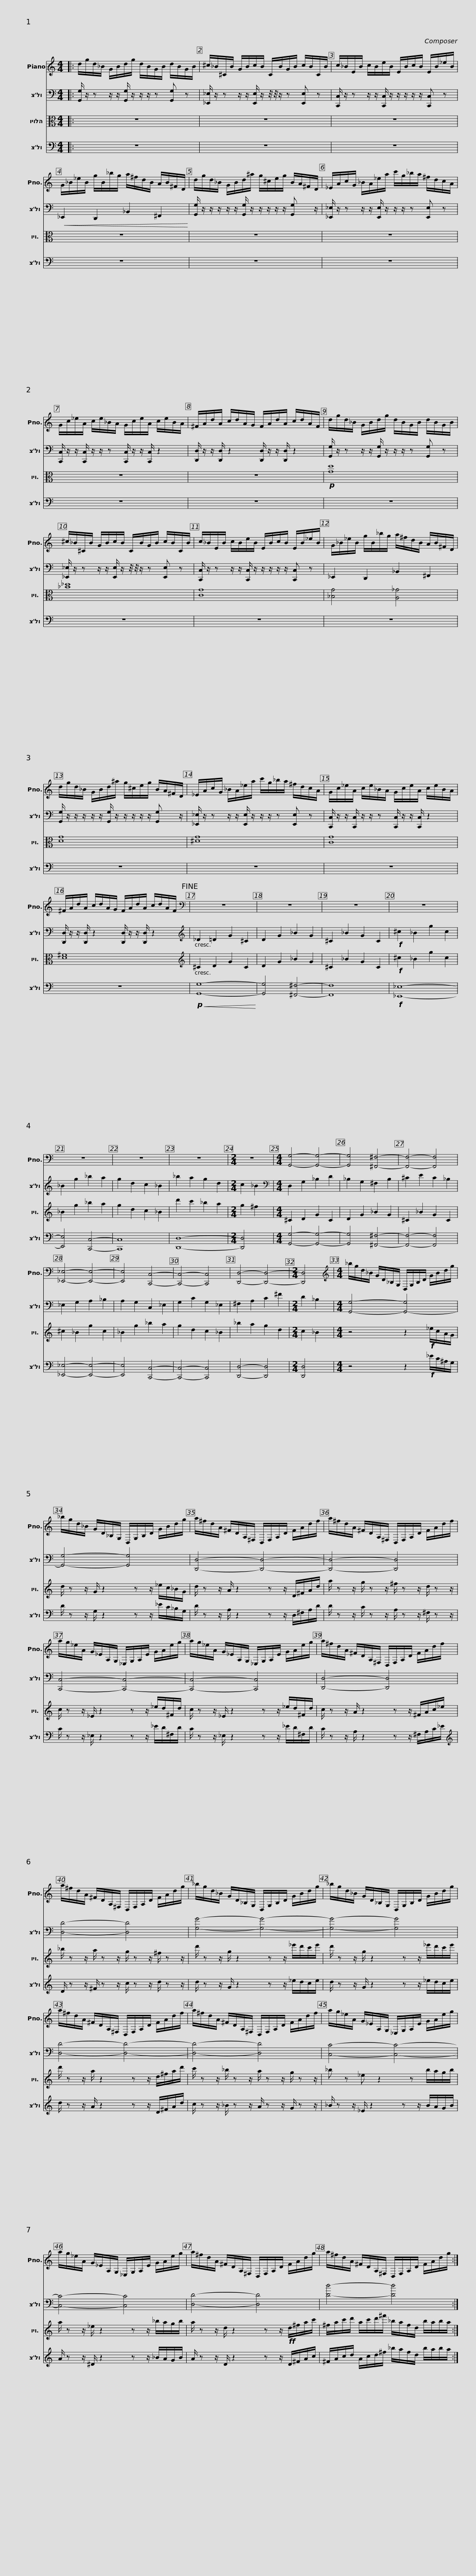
X:1
%%score 1 2 3 4
L:1/8
M:4/4
I:linebreak $
K:C
V:1 treble
V:2 bass
V:3 alto
V:4 bass
V:1
|: d/g/d/_B/ G/B/d/g/ d/B/G/B/ d/B/G/B/ | ^c/_B/^C/B/ G/B/c/B/ C/B/G/B/ c/B/C/B/ |$ c/_B/E/B/ c/B/e/B/ E/B/c/B/ E/B/_e/B/ | G/_B/_e/B/ g/B/_b/g/ a/^f/d/B/ A/B/^F/D/ |$ d/g/d/_B/ G/B/d/^a/ g/^c/e/g/ B/A/^F/D/ | %5
 _E/A/c/G/ _B/A/_e/a/ c'/g/_b/a/ ^f/d/c/A/ |$ G/c/_e/A/ c/e/_B/A/ G/c/e/A/ c/e/B/A/ | ^F/A/d/A/ c/d/A/G/ F/A/d/A/ c/d/A/F/ |$ d/g/d/_B/ G/B/d/g/ d/B/G/B/ d/B/G/B/ | ^c/_B/^C/B/ G/B/c/B/ C/B/G/B/ c/B/C/B/ |$ %10
 c/_B/E/B/ c/B/e/B/ E/B/c/B/ E/B/_e/B/ | G/_B/_e/B/ g/B/_b/g/ a/^f/d/B/ A/B/^F/D/ |$ d/g/d/_B/ G/B/d/^a/ g/^c/e/g/ B/A/^F/D/ | _E/A/c/G/ _B/A/_e/a/ c'/g/_b/a/ ^f/d/c/A/ |$ G/c/_e/A/ c/e/_B/A/ G/c/e/A/ c/e/B/A/ | %15
 ^F/A/d/A/ c/d/A/G/ F/A/d/A/ c/d/A/F/!fine! |[K:bass] z8 |$ z8 | z8 | z8 |$ %20
 z8 | z8 | z8 |[M:2/4] z4 |[M:4/4] [G,,G,]4- [G,,G,]4- | %25
 [G,,G,]4 [^F,,^F,]4- | [F,,F,]4- [F,,F,]4 |$ [_E,,_E,]4- [E,,E,]4- | [E,,E,]4 [C,,C,]4- | [C,,C,]4- [C,,C,]4 | %30
 [D,,D,]4- [D,,D,]4- |[M:2/4] [D,,D,]4 |$[M:4/4][K:treble] _b/g/d/_B/ G/D/_B,/G,/ D,/G,/B,/D/ G/B/d/g/ | _b/g/d/_B/ G/D/_B,/G,/ D,/G,/B,/D/ G/B/d/g/ |$ a/^f/d/A/ ^F/D/A,/^F,/ D,/F,/A,/D/ F/A/d/f/ | %35
 a/^f/d/A/ ^F/D/A,/^F,/ D,/F,/A,/D/ F/A/d/f/ |$ a/g/_e/A/ G/_E/A,/G,/ _E,/G,/A,/E/ G/A/e/g/ | a/g/_e/A/ G/_E/A,/G,/ _E,/G,/A,/E/ G/A/e/g/ |$ a/^f/d/A/ ^F/D/A,/^F,/ D,/F,/A,/D/ F/A/d/f/ | a/^f/d/A/ ^F/D/A,/^F,/ D,/F,/A,/D/ F/A/d/g/ |$ %40
 _b/g/d/_B/ G/D/_B,/G,/ D,/G,/B,/D/ G/B/d/g/ | _b/g/d/_B/ G/D/_B,/G,/ D,/G,/B,/D/ G/B/d/g/ |$ a/^f/d/A/ ^F/D/A,/^F,/ D,/F,/A,/D/ F/A/d/f/ | a/^f/d/A/ ^F/D/A,/^F,/ D,/F,/A,/D/ F/A/d/f/ |$ a/g/_e/A/ G/_E/A,/G,/ _E,/G,/A,/E/ G/A/e/g/ | %45
 a/g/_e/A/ G/_E/A,/G,/ _E,/G,/A,/E/ G/A/e/g/ |$ a/^f/d/A/ ^F/D/A,/^F,/ D,/F,/A,/D/ F/A/d/g/ | a/^f/d/A/ ^F/D/A,/^F,/ D,/F,/A,/D/ F/A/d/g/ :| %48
V:2
|: [G,,G,]/ z/ z z/ z/ [G,,G,]/ z/ z/ z/ z [G,,G,] z | [_E,,_E,]/ z/ z z/ z/ [E,,E,]/ z/ z/4 z/4 z/ z [E,,E,] z |$ [C,,C,]/ z/ z z/ z/ [C,,C,]/ z/ z/ z/ z/ z/ [C,,C,] z |!<(! _E,,2 D,,2 _B,,2 ^F,,2!<)! |$ [G,,G,]/ z/ z/ z/ z/ z/ [G,,G,]/ z/ z/ z/ z/ z/ [G,,G,] x/ z/ | %5
 [_E,,_E,]/ z/ z z/ z/ [E,,E,]/ z/ z/ z/ z [E,,E,] z |$ [C,,C,]/ z/ z/ [C,,C,]/ z/ z/ z [C,,C,]/ z/ z/ [C,,C,]/ z2 | [D,,D,]/ z/ z/ [D,,D,]/ z2 [D,,D,]/ z/ z/ [D,,D,]/ z2 |$ [G,,G,]/ z/ z z/ z/ [G,,G,]/ z/ z/ z/ z [G,,G,] z | [_E,,_E,]/ z/ z z/ z/ [E,,E,]/ z/ z/4 z/4 z/ z [E,,E,] z |$ %10
 [C,,C,]/ z/ z z/ z/ [C,,C,]/ z/ z/ z/ z/ z/ [C,,C,] z | _E,,2 D,,2 _B,,2 ^F,,2 |$ [G,,G,]/ z/ z/ z/ z/ z/ [G,,G,]/ z/ z/ z/ z/ z/ [G,,G,] x/ z/ | [_E,,_E,]/ z/ z z/ z/ [E,,E,]/ z/ z/ z/ z [E,,E,] z |$ [C,,C,]/ z/ z/ [C,,C,]/ z/ z/ z [C,,C,]/ z/ z/ [C,,C,]/ z2 | %15
 [D,,D,]/ z/ z/ [D,,D,]/ z2 [D,,D,]/ z/ z/ [D,,D,]/ z2 |[K:treble] _D2 =D2 G2 ^C2 |$ D2 G2 _B2 G2 | ^C2 _B2 G2 C2 |!f! ^c2 _B2 g2 c2 |$ %20
 _B2 g2 _b2 a2 | g2 d2 c2 _B2 | _b2 a2 g2 d2 |[M:2/4] c2 _B2 |[M:4/4][K:bass] D,2 G,2 _B,2 D2 | %25
 _B,2 G,2 ^F,2 B,2 | ^C2 E2 C2 _B,2 |$ _E,2 G,2 A,2 _B,2 | A,2 G,2 C,2 _E,2 | G,2 C2 G,2 _E,2 | %30
 ^F,2 A,2 C2 ^F2 |[M:2/4] D2 _B,2 |$[M:4/4] [G,,G,]4- [G,,-G,]4 | [G,,G,]4- [G,,G,]4 |$ [D,,D,]4- [D,,D,]4- | %35
 [D,,D,]4- [D,,D,]4 |$ [C,,C,]4- [C,,C,]4- | [C,,C,]4- [C,,C,]4 |$ [D,,D,]4- [D,,D,]4 | [D,D]4- [D,D]4 |$ %40
 [G,G]4- [G,G]4- | [G,G]4- [G,G]4 |$ [D,D]4- [D,D]4- | [D,D]4- [D,D]4 |$ [C,C]4- [C,C]4- | %45
 [C,C]4- [C,C]4 |$ [D,D]4- [D,D]4 | [Dd]4- [Dd]4 :| %48
V:3
|: z8 | z8 |$ z8 | z8 |$ z8 | %5
 z8 |$ z8 | z8 |$!p! [Gd]8 | [_B_d]8 |$ %10
 [CG]8 | [_B,G]4 [A,_G]4 |$ [DG]8 | [^DG]8 |$ [CG]8 | %15
 [D^F]8 |[K:treble] ^C2 D2 G2 C2 |$ D2 G2 _B2 G2 | ^C2 _B2 G2 C2 |!f! ^c2 _B2 g2 c2 |$ %20
 _B2 g2 _b2 a2 | g2 d2 c2 _B2 | d'2 c'2 _b2 a2 |[M:2/4] g2 ^f2 |[M:4/4] ^C2 D2 G2 C2 | %25
 D2 G2 _B2 G2 | ^C2 _B2 G2 C2 |$ ^c2 _B2 g2 c2 | _B2 g2 _b2 a2 | g2 d2 c2 _B2 | %30
 _b2 a2 g2 d2 |[M:2/4] c2 _B2 |$[M:4/4] z4 z2!f! _e/c/A/G/ | d/ z z/ G/ z2 z z/ _e/c/_B/G/ |$ d/ z z/ A/ z2 z z/ D/^F/A/d/ | %35
 a/ z z/ g/ z z/ ^f/ z z/ d/ z z/ |$ c/ z z/ _E/ z2 z z/ _e/d/^F/d/ | c/ z z/ _E/ z2 z z/ _e/d/^F/d/ |$ c/ z z/ A/ z2 z z/ ^F/A/c/_e/ | _b/ z z/ a/ z z/ g/ z z/ ^f/ z z/ |$ %40
 d'/ z z/ g/ z2 z z/ _e'/d'/c'/e'/ | d'/ z z/ g/ z2 z z/ _e'/d'/c'/e'/ |$ d'/ z z/ a/ z2 z z/ d/^f/a/d'/ | c'/ z z/ _b/ z z/ a/ z z/ g/ z z/ |$ _b z _e z2 z b/a/g/b/ | %45
 a/ z z/ _e/ z2 z z/ _b/a/g/b/ |$ a/ z z/ d/ z2 z z/!ff! d/^f/a/c'/ | ^f/a/c'/d'/ a/c'/d'/^f'/ _b/a/f/d/ b/a/b/a/ :| %48
V:4
|: z8 | z8 |$ z8 | z8 |$ z8 | %5
 z8 |$ z8 | z8 |$ z8 | z8 |$ %10
 z8 | z8 |$ z8 | z8 |$ z8 | %15
 z8 |!p!!<(! [G,,G,]8-!<)! |$ [G,,G,]4 [^F,,^F,]4- | [F,,F,]8 |!f! [_E,,_E,]8- |$ %20
 [E,,E,]4 [C,,C,]4- | [C,,C,]8 | [D,,D,]8- |[M:2/4] [D,,D,]4 |[M:4/4] [G,,G,]4- [G,,G,]4- | %25
 [G,,G,]4 [^F,,^F,]4- | [F,,F,]4- [F,,F,]4 |$ [_E,,_E,]4- [E,,E,]4- | [E,,E,]4 [C,,C,]4- | [C,,C,]4- [C,,C,]4 | %30
 [D,,D,]4- [D,,D,]4 |[M:2/4] [D,,D,]4 |$[M:4/4] z4 z2!f! _E/C/^A,/G,/ | D/ z z/ G,/ z2 z z/ _E/C/_B,/G,/ |$ D/ z z/ A,/ z2 z z/ D,/^F,/A,/D/ | %35
 D/ z z/ C/ z z/ A,/ z z/ ^F,/ z z/ |$ C/ z z/ _E,/ z2 z z/ _E/D/^F,/D/ | C/ z z/ _E,/ z2 z z/ _E/D/^F,/D/ |$ C/ z z/ A,/ z2 z z/ ^F,/A,/C/_E/ |[K:treble] D/ z z/ ^F/ z z/ c/ z z/ d/ z z/ |$ %40
 d/ z z/ G/ z2 z z/ _e/d/c/e/ | d/ z z/ G/ z2 z z/ _e/d/c/e/ |$ d/ z z/ A/ z2 z z/ D/^F/A/d/ | c/ z z/ _B/ z z/ A/ z z/ G/ z z/ |$ _B/ z z/ _E/ z2 z z/ B/A/G/B/ | %45
 A/ z z/ ^D/ z2 z z/ _B/A/G/B/ |$ A/ z z/ D/ z2 z z/ D/^F/A/c/ | ^F/A/c/d/ A/c/d/^f/ _b/a/f/d/ b/a/b/a/ :| %48
